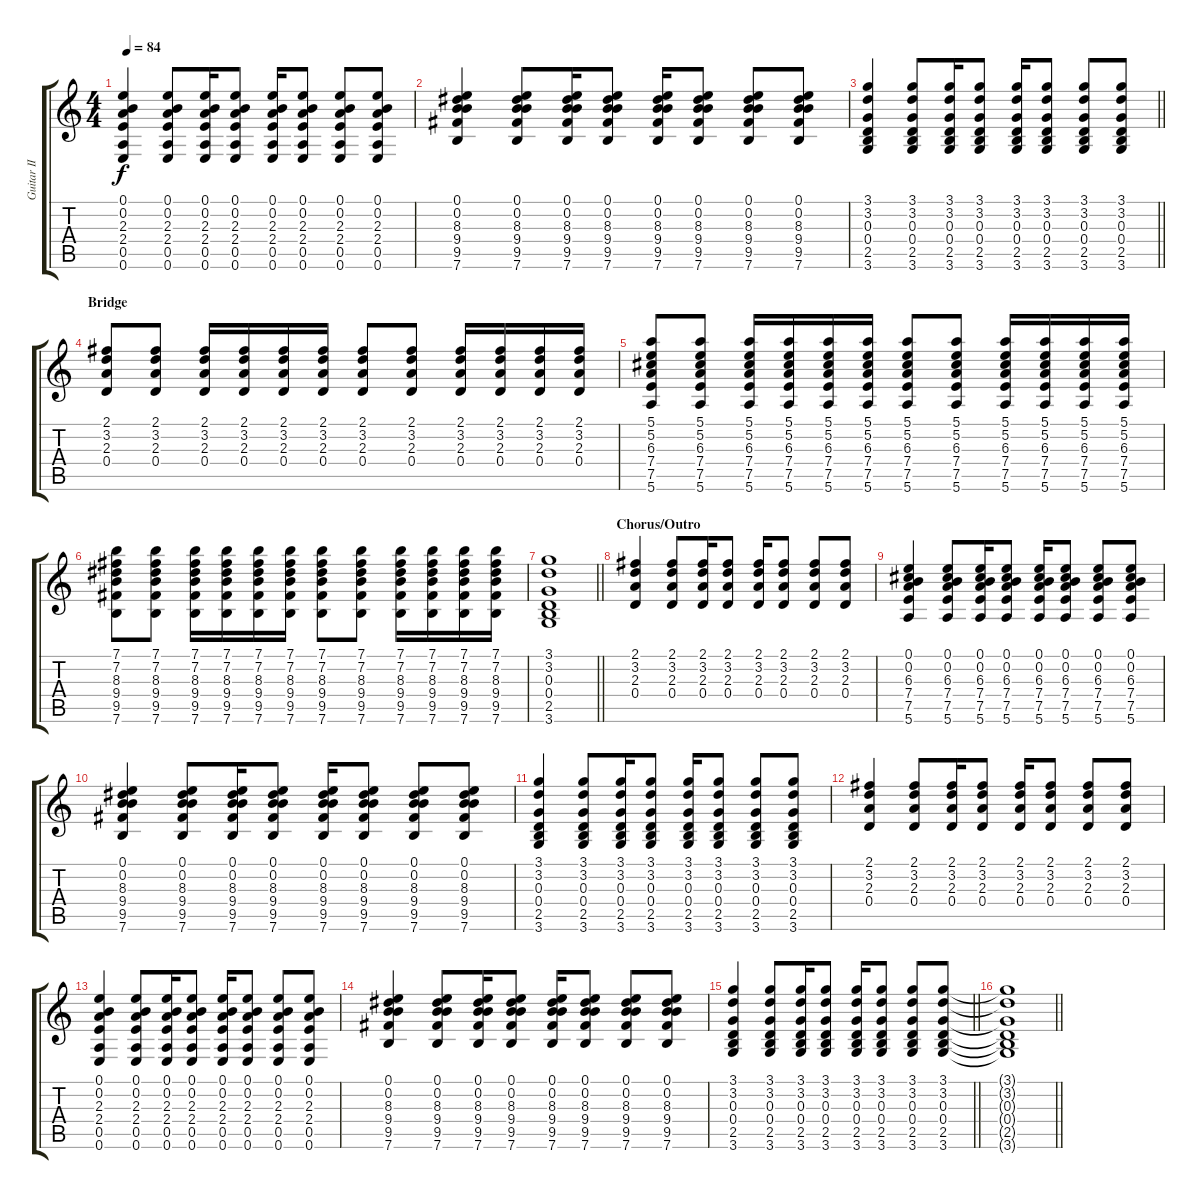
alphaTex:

\track ("Guitar II (Maxime)" "Guitar II ") {instrument acousticguitarsteel}
\staff {score tabs}
\tuning (E4 B3 G3 D3 A2 E2) {hide}
\ts (4 4)
\tempo 84
\clef g2
\ks c
(0.1 0.2 2.3 2.4 0.5 0.6).4{dy f} (0.1 0.2 2.3 2.4 0.5 0.6).8 (0.1 0.2 2.3 2.4 0.5 0.6).16 (0.1 0.2 2.3 2.4 0.5 0.6).8 (0.1 0.2 2.3 2.4 0.5 0.6).16 (0.1 0.2 2.3 2.4 0.5 0.6).8 (0.1 0.2 2.3 2.4 0.5 0.6).8 (0.1 0.2 2.3 2.4 0.5 0.6).8 |
(0.1 0.2 8.3 9.4 9.5 7.6).4 (0.1 0.2 8.3 9.4 9.5 7.6).8 (0.1 0.2 8.3 9.4 9.5 7.6).16 (0.1 0.2 8.3 9.4 9.5 7.6).8 (0.1 0.2 8.3 9.4 9.5 7.6).16 (0.1 0.2 8.3 9.4 9.5 7.6).8 (0.1 0.2 8.3 9.4 9.5 7.6).8 (0.1 0.2 8.3 9.4 9.5 7.6).8 |
\barLineRight lightlight
(3.1 3.2 0.3 0.4 2.5 3.6).4 (3.1 3.2 0.3 0.4 2.5 3.6).8 (3.1 3.2 0.3 0.4 2.5 3.6).16 (3.1 3.2 0.3 0.4 2.5 3.6).8 (3.1 3.2 0.3 0.4 2.5 3.6).16 (3.1 3.2 0.3 0.4 2.5 3.6).8 (3.1 3.2 0.3 0.4 2.5 3.6).8 (3.1 3.2 0.3 0.4 2.5 3.6).8 |
\section ("" "Bridge")
(2.1 3.2 2.3 0.4).8 (2.1 3.2 2.3 0.4).8 (2.1 3.2 2.3 0.4).16 (2.1 3.2 2.3 0.4).16 (2.1 3.2 2.3 0.4).16 (2.1 3.2 2.3 0.4).16 (2.1 3.2 2.3 0.4).8 (2.1 3.2 2.3 0.4).8 (2.1 3.2 2.3 0.4).16 (2.1 3.2 2.3 0.4).16 (2.1 3.2 2.3 0.4).16 (2.1 3.2 2.3 0.4).16 |
(5.1 5.2 6.3 7.4 7.5 5.6).8 (5.1 5.2 6.3 7.4 7.5 5.6).8 (5.1 5.2 6.3 7.4 7.5 5.6).16 (5.1 5.2 6.3 7.4 7.5 5.6).16 (5.1 5.2 6.3 7.4 7.5 5.6).16 (5.1 5.2 6.3 7.4 7.5 5.6).16 (5.1 5.2 6.3 7.4 7.5 5.6).8 (5.1 5.2 6.3 7.4 7.5 5.6).8 (5.1 5.2 6.3 7.4 7.5 5.6).16 (5.1 5.2 6.3 7.4 7.5 5.6).16 (5.1 5.2 6.3 7.4 7.5 5.6).16 (5.1 5.2 6.3 7.4 7.5 5.6).16 |
(7.1 7.2 8.3 9.4 9.5 7.6).8 (7.1 7.2 8.3 9.4 9.5 7.6).8 (7.1 7.2 8.3 9.4 9.5 7.6).16 (7.1 7.2 8.3 9.4 9.5 7.6).16 (7.1 7.2 8.3 9.4 9.5 7.6).16 (7.1 7.2 8.3 9.4 9.5 7.6).16 (7.1 7.2 8.3 9.4 9.5 7.6).8 (7.1 7.2 8.3 9.4 9.5 7.6).8 (7.1 7.2 8.3 9.4 9.5 7.6).16 (7.1 7.2 8.3 9.4 9.5 7.6).16 (7.1 7.2 8.3 9.4 9.5 7.6).16 (7.1 7.2 8.3 9.4 9.5 7.6).16 |
\barLineRight lightlight
(3.1 3.2 0.3 0.4 2.5 3.6).1 |
\section ("" "Chorus/Outro")
(2.1 3.2 2.3 0.4).4 (2.1 3.2 2.3 0.4).8 (2.1 3.2 2.3 0.4).16 (2.1 3.2 2.3 0.4).8 (2.1 3.2 2.3 0.4).16 (2.1 3.2 2.3 0.4).8 (2.1 3.2 2.3 0.4).8 (2.1 3.2 2.3 0.4).8 |
(0.1 0.2 6.3 7.4 7.5 5.6).4 (0.1 0.2 6.3 7.4 7.5 5.6).8 (0.1 0.2 6.3 7.4 7.5 5.6).16 (0.1 0.2 6.3 7.4 7.5 5.6).8 (0.1 0.2 6.3 7.4 7.5 5.6).16 (0.1 0.2 6.3 7.4 7.5 5.6).8 (0.1 0.2 6.3 7.4 7.5 5.6).8 (0.1 0.2 6.3 7.4 7.5 5.6).8 |
(0.1 0.2 8.3 9.4 9.5 7.6).4 (0.1 0.2 8.3 9.4 9.5 7.6).8 (0.1 0.2 8.3 9.4 9.5 7.6).16 (0.1 0.2 8.3 9.4 9.5 7.6).8 (0.1 0.2 8.3 9.4 9.5 7.6).16 (0.1 0.2 8.3 9.4 9.5 7.6).8 (0.1 0.2 8.3 9.4 9.5 7.6).8 (0.1 0.2 8.3 9.4 9.5 7.6).8 |
(3.1 3.2 0.3 0.4 2.5 3.6).4 (3.1 3.2 0.3 0.4 2.5 3.6).8 (3.1 3.2 0.3 0.4 2.5 3.6).16 (3.1 3.2 0.3 0.4 2.5 3.6).8 (3.1 3.2 0.3 0.4 2.5 3.6).16 (3.1 3.2 0.3 0.4 2.5 3.6).8 (3.1 3.2 0.3 0.4 2.5 3.6).8 (3.1 3.2 0.3 0.4 2.5 3.6).8 |
(2.1 3.2 2.3 0.4).4 (2.1 3.2 2.3 0.4).8 (2.1 3.2 2.3 0.4).16 (2.1 3.2 2.3 0.4).8 (2.1 3.2 2.3 0.4).16 (2.1 3.2 2.3 0.4).8 (2.1 3.2 2.3 0.4).8 (2.1 3.2 2.3 0.4).8 |
(0.1 0.2 2.3 2.4 0.5 0.6).4 (0.1 0.2 2.3 2.4 0.5 0.6).8 (0.1 0.2 2.3 2.4 0.5 0.6).16 (0.1 0.2 2.3 2.4 0.5 0.6).8 (0.1 0.2 2.3 2.4 0.5 0.6).16 (0.1 0.2 2.3 2.4 0.5 0.6).8 (0.1 0.2 2.3 2.4 0.5 0.6).8 (0.1 0.2 2.3 2.4 0.5 0.6).8 |
(0.1 0.2 8.3 9.4 9.5 7.6).4 (0.1 0.2 8.3 9.4 9.5 7.6).8 (0.1 0.2 8.3 9.4 9.5 7.6).16 (0.1 0.2 8.3 9.4 9.5 7.6).8 (0.1 0.2 8.3 9.4 9.5 7.6).16 (0.1 0.2 8.3 9.4 9.5 7.6).8 (0.1 0.2 8.3 9.4 9.5 7.6).8 (0.1 0.2 8.3 9.4 9.5 7.6).8 |
\barLineRight lightlight
(3.1 3.2 0.3 0.4 2.5 3.6).4 (3.1 3.2 0.3 0.4 2.5 3.6).8 (3.1 3.2 0.3 0.4 2.5 3.6).16 (3.1 3.2 0.3 0.4 2.5 3.6).8 (3.1 3.2 0.3 0.4 2.5 3.6).16 (3.1 3.2 0.3 0.4 2.5 3.6).8 (3.1 3.2 0.3 0.4 2.5 3.6).8 (3.1 3.2 0.3 0.4 2.5 3.6).8 |
\barLineRight lightlight
(3.1{t} 3.2{t} 0.3{t} 0.4{t} 2.5{t} 3.6{t}).1
